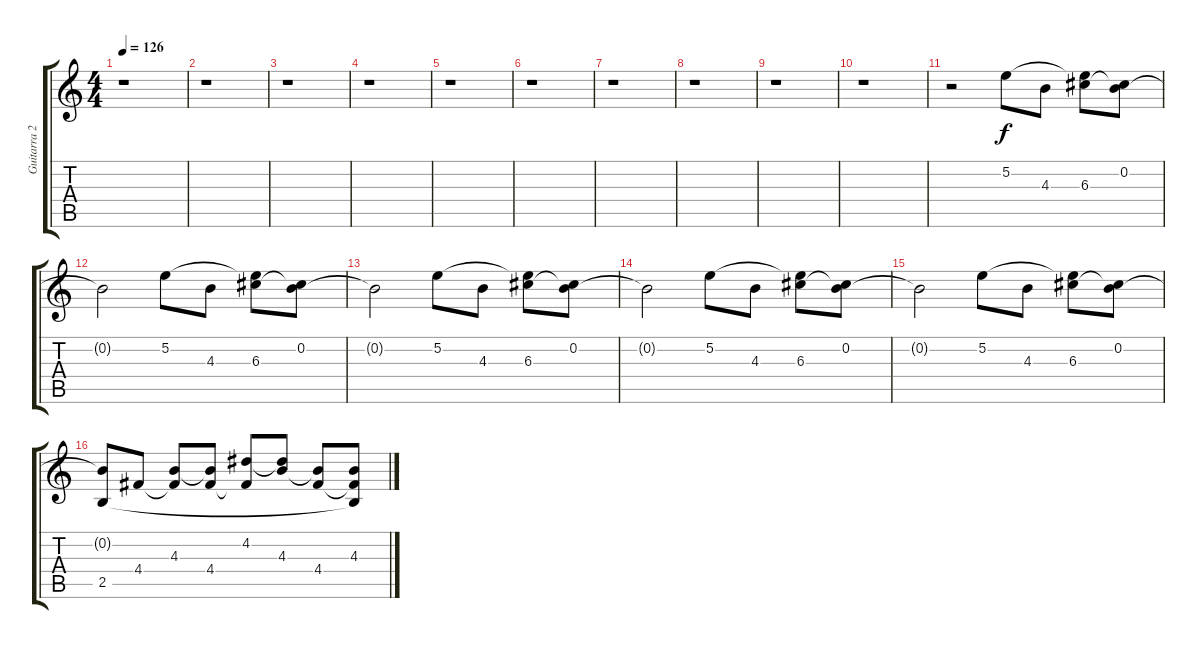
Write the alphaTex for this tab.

\track ("Guitarra 2" "Guitarra 2") {instrument acousticguitarsteel}
\staff {score tabs}
\tuning (E4 B3 G3 D3 A2 E2) {hide}
\ts (4 4)
\tempo 126
\clef g2
\ks c
r.1{dy f} |
r.1 |
r.1 |
r.1 |
r.1 |
r.1 |
r.1 |
r.1 |
r.1 |
r.1 |
r.2 5.2.8 4.3.8 (5.2{t} 6.3).8 (0.2 6.3{t}).8 |
0.2{t}.2 5.2.8 4.3.8 (5.2{t} 6.3).8 (0.2 6.3{t}).8 |
0.2{t}.2 5.2.8 4.3.8 (5.2{t} 6.3).8 (0.2 6.3{t}).8 |
0.2{t}.2 5.2.8 4.3.8 (5.2{t} 6.3).8 (0.2 6.3{t}).8 |
0.2{t}.2 5.2.8 4.3.8 (5.2{t} 6.3).8 (0.2 6.3{t}).8 |
(0.2{t} 2.5).8 4.4.8 (4.3 4.4{t}).8 (4.3{t} 4.4).8 (4.2 4.4{t}).8 (4.2{t} 4.3).8 (4.3{t} 4.4).8 (4.3 4.4{t} 2.5{t}).8
